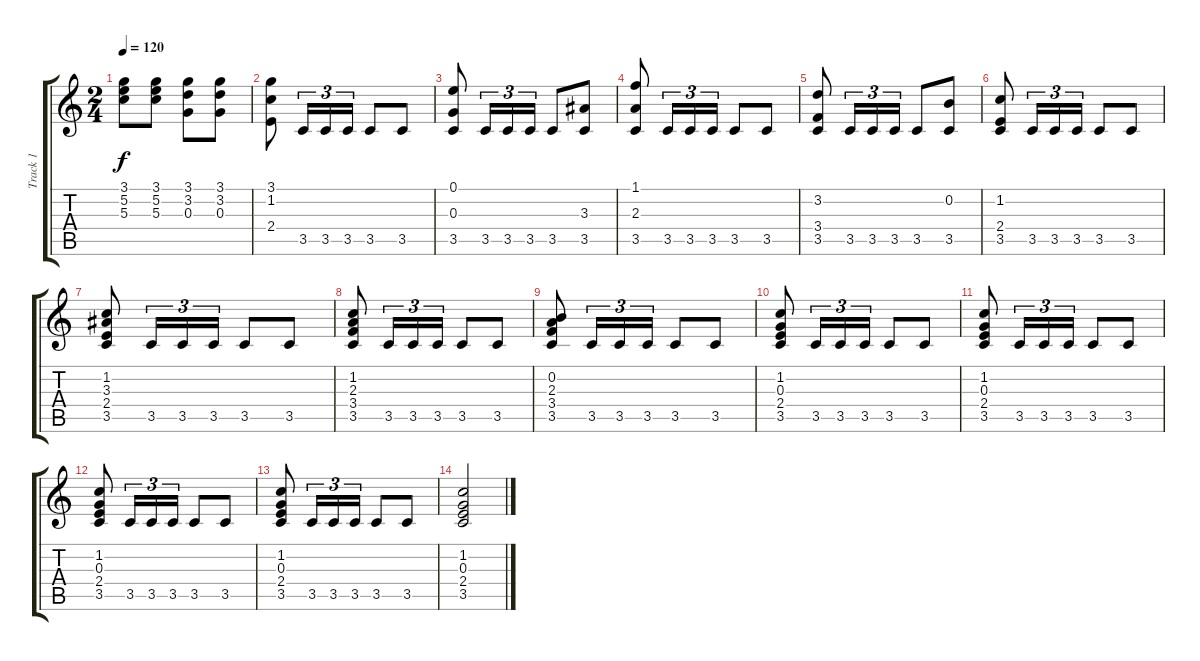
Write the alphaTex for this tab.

\track ("Track 1" "Track 1") {instrument acousticguitarnylon}
\staff {score tabs}
\tuning (E4 B3 G3 D3 A2 E2) {hide}
\ts (2 4)
\tempo 120
\clef g2
\ks c
(3.1 5.2 5.3).8{dy f} (3.1 5.2 5.3).8 (3.1 3.2 0.3).8 (3.1 3.2 0.3).8 |
(3.1 1.2 2.4).8 3.5.16{tu (3 2)} 3.5.16{tu (3 2)} 3.5.16{tu (3 2)} 3.5.8 3.5.8 |
(0.1 0.3 3.5).8 3.5.16{tu (3 2)} 3.5.16{tu (3 2)} 3.5.16{tu (3 2)} 3.5.8 (3.3 3.5).8 |
(1.1 2.3 3.5).8 3.5.16{tu (3 2)} 3.5.16{tu (3 2)} 3.5.16{tu (3 2)} 3.5.8 3.5.8 |
(3.2 3.4 3.5).8 3.5.16{tu (3 2)} 3.5.16{tu (3 2)} 3.5.16{tu (3 2)} 3.5.8 (0.2 3.5).8 |
(1.2 2.4 3.5).8 3.5.16{tu (3 2)} 3.5.16{tu (3 2)} 3.5.16{tu (3 2)} 3.5.8 3.5.8 |
(1.2 3.3 2.4 3.5).8 3.5.16{tu (3 2)} 3.5.16{tu (3 2)} 3.5.16{tu (3 2)} 3.5.8 3.5.8 |
(1.2 2.3 3.4 3.5).8 3.5.16{tu (3 2)} 3.5.16{tu (3 2)} 3.5.16{tu (3 2)} 3.5.8 3.5.8 |
(0.2 2.3 3.4 3.5).8 3.5.16{tu (3 2)} 3.5.16{tu (3 2)} 3.5.16{tu (3 2)} 3.5.8 3.5.8 |
(1.2 0.3 2.4 3.5).8 3.5.16{tu (3 2)} 3.5.16{tu (3 2)} 3.5.16{tu (3 2)} 3.5.8 3.5.8 |
(1.2 0.3 2.4 3.5).8 3.5.16{tu (3 2)} 3.5.16{tu (3 2)} 3.5.16{tu (3 2)} 3.5.8 3.5.8 |
(1.2 0.3 2.4 3.5).8 3.5.16{tu (3 2)} 3.5.16{tu (3 2)} 3.5.16{tu (3 2)} 3.5.8 3.5.8 |
(1.2 0.3 2.4 3.5).8 3.5.16{tu (3 2)} 3.5.16{tu (3 2)} 3.5.16{tu (3 2)} 3.5.8 3.5.8 |
(1.2 0.3 2.4 3.5).2
